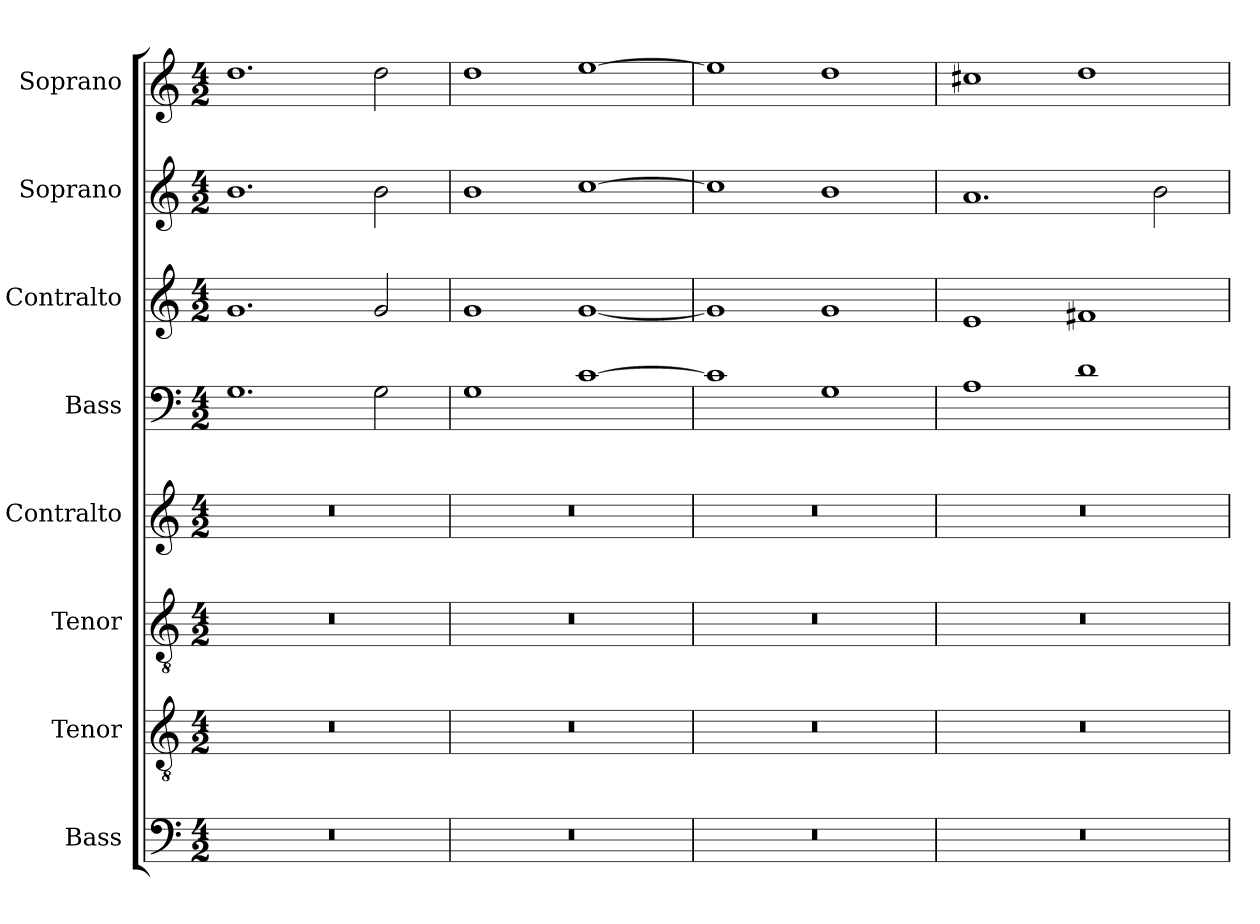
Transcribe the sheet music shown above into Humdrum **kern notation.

**kern	**kern	**kern	**kern	**kern	**kern	**kern	**kern
*part8	*part7	*part6	*part5	*part4	*part3	*part2	*part1
*staff8	*staff7	*staff6	*staff5	*staff4	*staff3	*staff2	*staff1
*I"Bass	*I"Tenor	*I"Tenor	*I"Contralto	*I"Bass	*I"Contralto	*I"Soprano	*I"Soprano
*I'B	*I'T	*I'T	*I'A	*I'B	*I'A	*I'S	*I'S
*clefF4	*clefGv2	*clefGv2	*clefG2	*clefF4	*clefG2	*clefG2	*clefG2
*k[]	*k[]	*k[]	*k[]	*k[]	*k[]	*k[]	*k[]
*G:mix	*G:mix	*G:mix	*G:mix	*G:mix	*G:mix	*G:mix	*G:mix
*M4/2	*M4/2	*M4/2	*M4/2	*M4/2	*M4/2	*M4/2	*M4/2
=1	=1	=1	=1	=1	=1	=1	=1
0r	0r	0r	0r	1.G	1.g	1.b	1.dd
.	.	.	.	2G	2g	2b	2dd
=2	=2	=2	=2	=2	=2	=2	=2
0r	0r	0r	0r	1G	1g	1b	1dd
.	.	.	.	[1c	[1g	[1cc	[1ee
=3	=3	=3	=3	=3	=3	=3	=3
0r	0r	0r	0r	1c]	1g]	1cc]	1ee]
.	.	.	.	1G	1g	1b	1dd
=4	=4	=4	=4	=4	=4	=4	=4
0r	0r	0r	0r	1A	1e	1.a	1cc#X
.	.	.	.	1d	1f#X	.	1dd
.	.	.	.	.	.	2b	.
=	=	=	=	=	=	=	=
*-	*-	*-	*-	*-	*-	*-	*-
